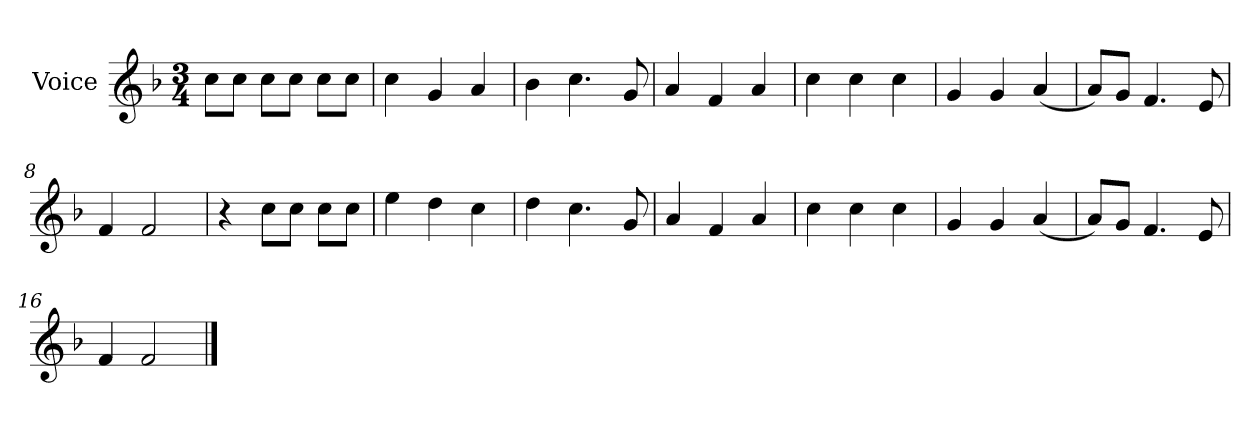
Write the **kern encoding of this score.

**kern
*part1
*staff1
*I"Voice
*I'V
*clefG2
*k[b-]
*F:
*M3/4
=1
8ccL
8ccJ
8ccL
8ccJ
8ccL
8ccJ
=2
4cc
4g
4a
=3
4b-
4.cc
8g
=4
4a
4f
4a
=5
4cc
4cc
4cc
=6
4g
4g
(4a
=7
8aL)
8gJ
4.f
8e
=8
4f
2f
=9
4r
8ccL
8ccJ
8ccL
8ccJ
=10
4ee
4dd
4cc
=11
4dd
4.cc
8g
=12
4a
4f
4a
=13
4cc
4cc
4cc
=14
4g
4g
(4a
=15
8aL)
8gJ
4.f
8e
=16
4f
2f
==
*-
